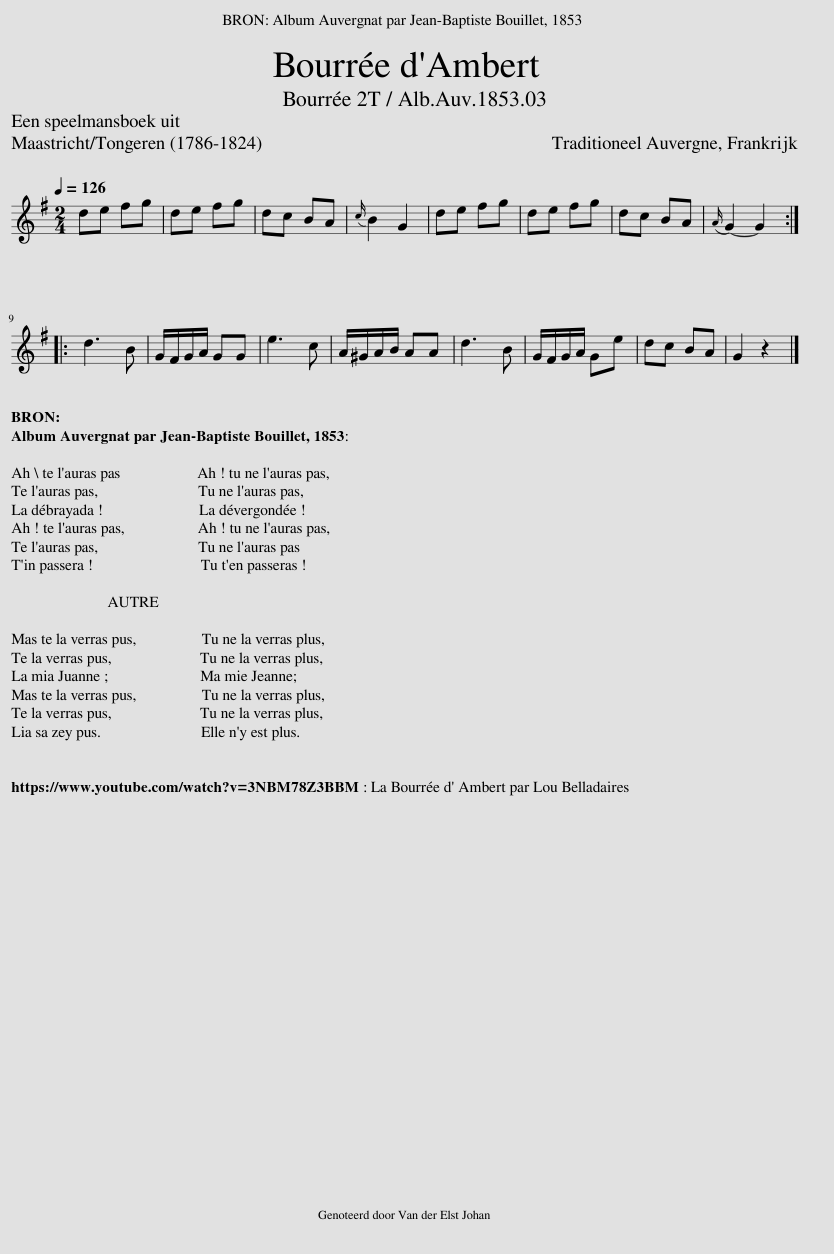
X:1
L:1/8
Q:1/4=126
M:2/4
I:linebreak $
K:G
V:1 treble
V:1
 de fg | de fg | dc BA |{c} B2 G2 | de fg | %5
 de fg | dc BA |{A} G2- G2 ::$ d3 B | G/F/G/A/ GG | %10
 e3 c | A/^G/A/B/ AA | d3 B | G/F/G/A/ Ge | dc BA | %15
 G2 z2 |] %16
